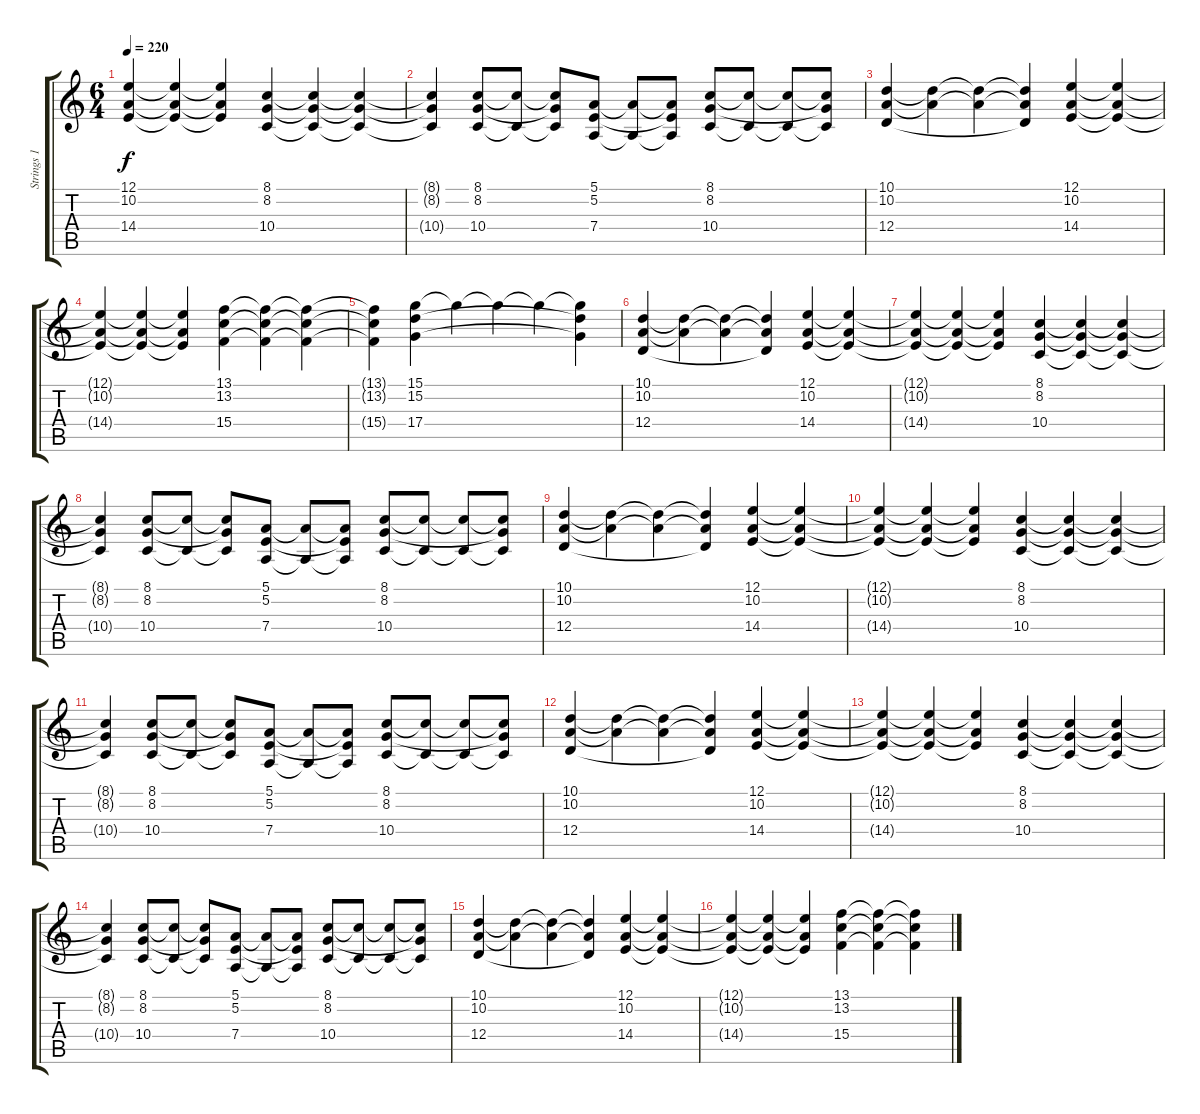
\track ("Strings 1" "Strings 1") {instrument stringensemble1}
\staff {score tabs}
\tuning (E4 B3 G3 D3 A2 E2) {hide}
\ts (6 4)
\tempo 220
\clef g2
\ks c
(12.1{t} 10.2{t} 14.4{t}).4{dy f} (12.1{t} 10.2{t} 14.4{t}).4 (12.1{t} 10.2{t} 14.4{t}).4 (8.1 8.2 10.4).4 (8.1{t} 8.2{t} 10.4{t}).4 (8.1{t} 8.2{t} 10.4{t}).4 |
(8.1{t} 8.2{t} 10.4{t}).4 (8.1 8.2 10.4).8 (8.1{t} 10.4{t}).8 (8.1{t} 8.2{t} 10.4{t}).8 (5.1 5.2 7.4).8 (5.1{t} 7.4{t}).8 (5.1{t} 5.2{t} 7.4{t}).8 (8.1 8.2 10.4).8 (8.1{t} 10.4{t}).8 (8.1{t} 10.4{t}).8 (8.1{t} 8.2{t} 10.4{t}).8 |
(10.1 10.2 12.4).4 (10.1{t} 10.2{t}).4 (10.1{t} 10.2{t}).4 (10.1{t} 10.2{t} 12.4{t}).4 (12.1 10.2 14.4).4 (12.1{t} 10.2{t} 14.4{t}).4 |
(12.1{t} 10.2{t} 14.4{t}).4 (12.1{t} 10.2{t} 14.4{t}).4 (12.1{t} 10.2{t} 14.4{t}).4 (13.1 13.2 15.4).4 (13.1{t} 13.2{t} 15.4{t}).4 (13.1{t} 13.2{t} 15.4{t}).4 |
(13.1{t} 13.2{t} 15.4{t}).4 (15.1 15.2 17.4).4 15.1{t}.4 15.1{t}.4 15.1{t}.4 (15.1{t} 15.2{t} 17.4{t}).4 |
(10.1 10.2 12.4).4 (10.1{t} 10.2{t}).4 (10.1{t} 10.2{t}).4 (10.1{t} 10.2{t} 12.4{t}).4 (12.1 10.2 14.4).4 (12.1{t} 10.2{t} 14.4{t}).4 |
(12.1{t} 10.2{t} 14.4{t}).4 (12.1{t} 10.2{t} 14.4{t}).4 (12.1{t} 10.2{t} 14.4{t}).4 (8.1 8.2 10.4).4 (8.1{t} 8.2{t} 10.4{t}).4 (8.1{t} 8.2{t} 10.4{t}).4 |
(8.1{t} 8.2{t} 10.4{t}).4 (8.1 8.2 10.4).8 (8.1{t} 10.4{t}).8 (8.1{t} 8.2{t} 10.4{t}).8 (5.1 5.2 7.4).8 (5.1{t} 7.4{t}).8 (5.1{t} 5.2{t} 7.4{t}).8 (8.1 8.2 10.4).8 (8.1{t} 10.4{t}).8 (8.1{t} 10.4{t}).8 (8.1{t} 8.2{t} 10.4{t}).8 |
(10.1 10.2 12.4).4 (10.1{t} 10.2{t}).4 (10.1{t} 10.2{t}).4 (10.1{t} 10.2{t} 12.4{t}).4 (12.1 10.2 14.4).4 (12.1{t} 10.2{t} 14.4{t}).4 |
(12.1{t} 10.2{t} 14.4{t}).4 (12.1{t} 10.2{t} 14.4{t}).4 (12.1{t} 10.2{t} 14.4{t}).4 (8.1 8.2 10.4).4 (8.1{t} 8.2{t} 10.4{t}).4 (8.1{t} 8.2{t} 10.4{t}).4 |
(8.1{t} 8.2{t} 10.4{t}).4 (8.1 8.2 10.4).8 (8.1{t} 10.4{t}).8 (8.1{t} 8.2{t} 10.4{t}).8 (5.1 5.2 7.4).8 (5.1{t} 7.4{t}).8 (5.1{t} 5.2{t} 7.4{t}).8 (8.1 8.2 10.4).8 (8.1{t} 10.4{t}).8 (8.1{t} 10.4{t}).8 (8.1{t} 8.2{t} 10.4{t}).8 |
(10.1 10.2 12.4).4 (10.1{t} 10.2{t}).4 (10.1{t} 10.2{t}).4 (10.1{t} 10.2{t} 12.4{t}).4 (12.1 10.2 14.4).4 (12.1{t} 10.2{t} 14.4{t}).4 |
(12.1{t} 10.2{t} 14.4{t}).4 (12.1{t} 10.2{t} 14.4{t}).4 (12.1{t} 10.2{t} 14.4{t}).4 (8.1 8.2 10.4).4 (8.1{t} 8.2{t} 10.4{t}).4 (8.1{t} 8.2{t} 10.4{t}).4 |
(8.1{t} 8.2{t} 10.4{t}).4 (8.1 8.2 10.4).8 (8.1{t} 10.4{t}).8 (8.1{t} 8.2{t} 10.4{t}).8 (5.1 5.2 7.4).8 (5.1{t} 7.4{t}).8 (5.1{t} 5.2{t} 7.4{t}).8 (8.1 8.2 10.4).8 (8.1{t} 10.4{t}).8 (8.1{t} 10.4{t}).8 (8.1{t} 8.2{t} 10.4{t}).8 |
(10.1 10.2 12.4).4 (10.1{t} 10.2{t}).4 (10.1{t} 10.2{t}).4 (10.1{t} 10.2{t} 12.4{t}).4 (12.1 10.2 14.4).4 (12.1{t} 10.2{t} 14.4{t}).4 |
(12.1{t} 10.2{t} 14.4{t}).4 (12.1{t} 10.2{t} 14.4{t}).4 (12.1{t} 10.2{t} 14.4{t}).4 (13.1 13.2 15.4).4 (13.1{t} 13.2{t} 15.4{t}).4 (13.1{t} 13.2{t} 15.4{t}).4
